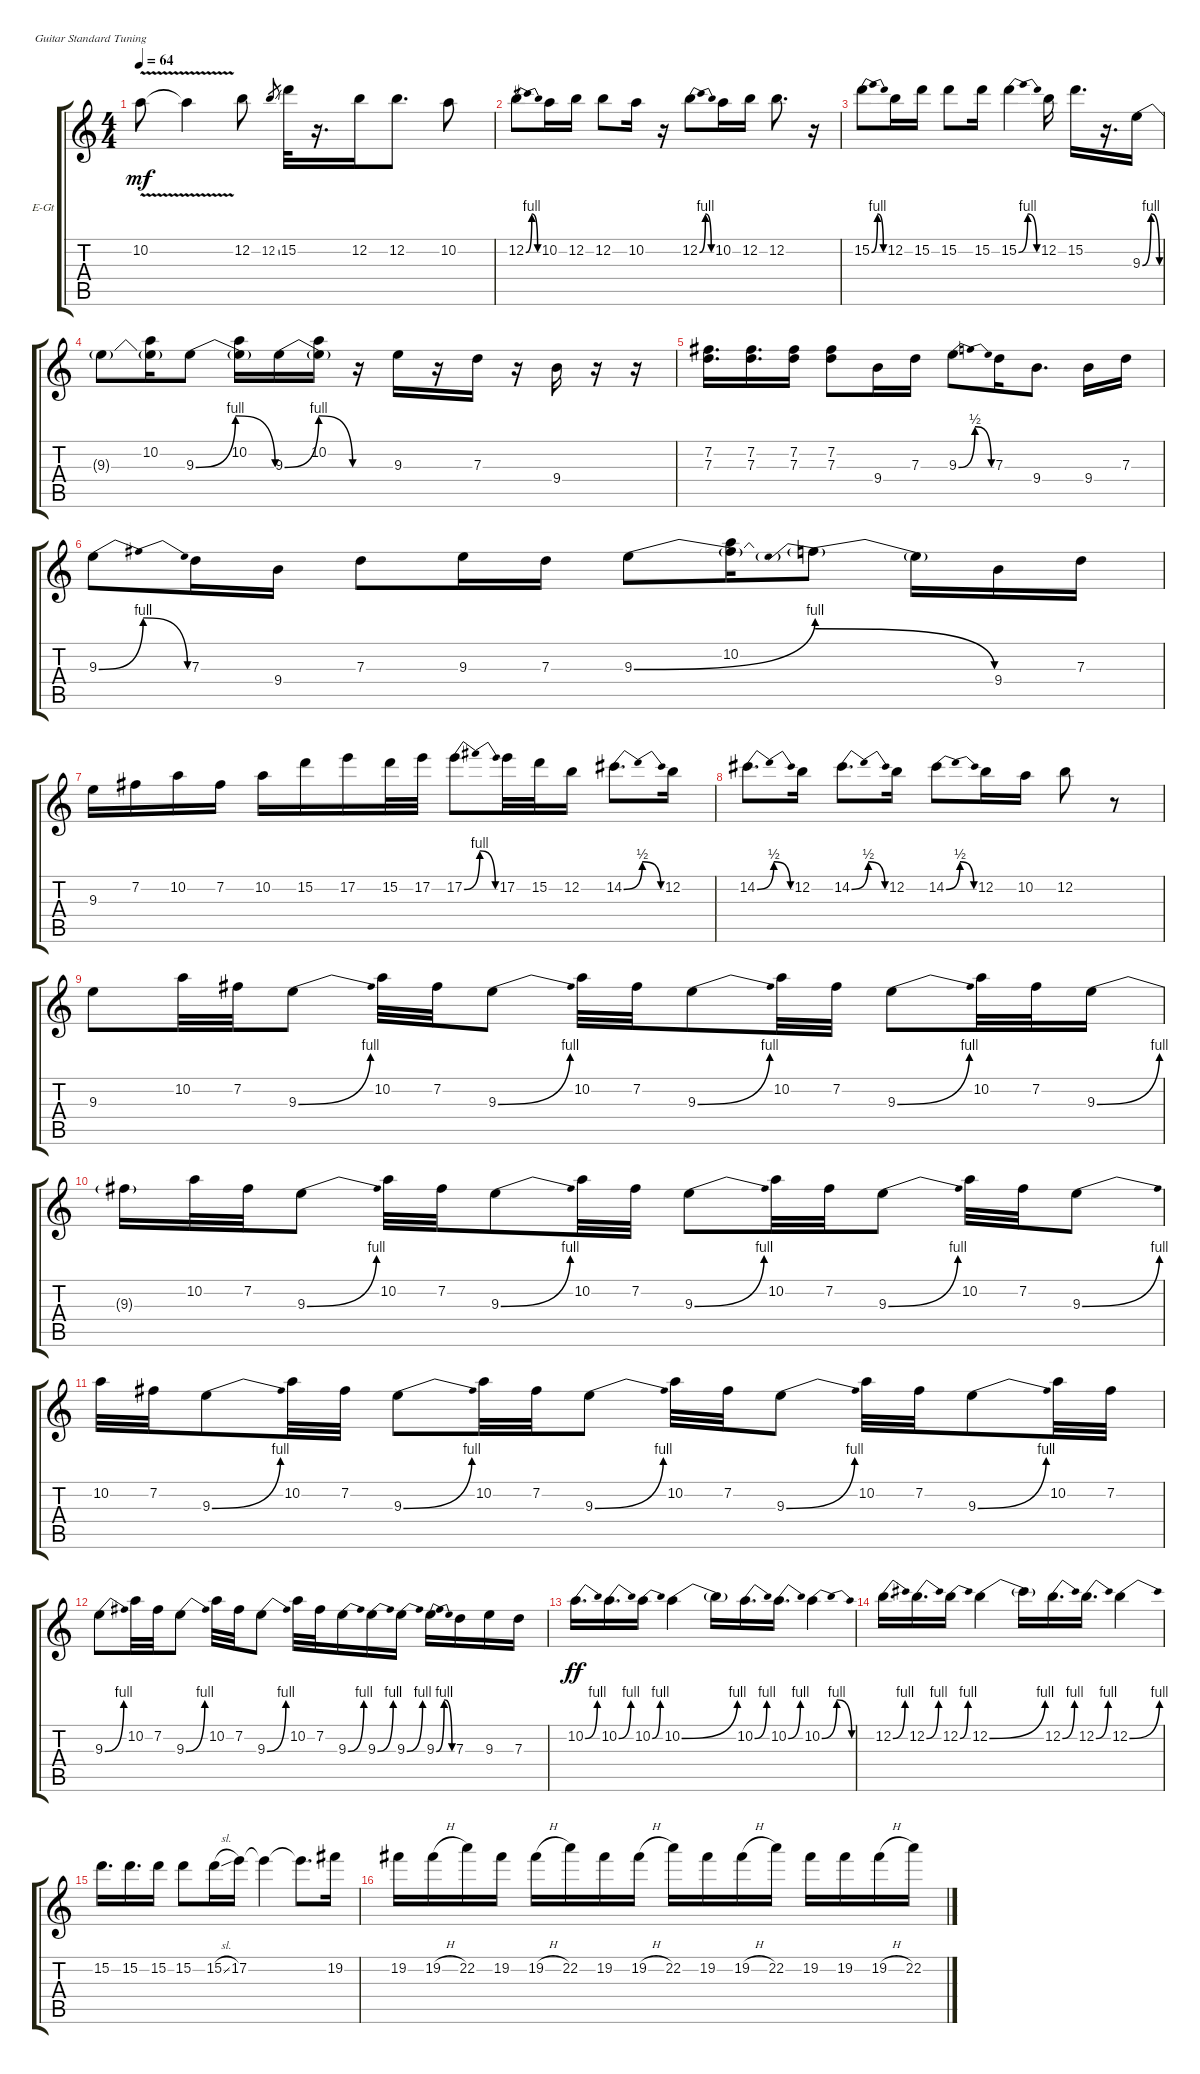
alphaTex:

\defaultSystemsLayout 4
\bracketExtendMode groupsimilarinstruments
\firstSystemTrackNameOrientation horizontal
\otherSystemsTrackNameOrientation horizontal
\track ("Solo Guitar" "E-Gt") {instrument overdrivenguitar}
\staff {score tabs}
\tuning (E4 B3 G3 D3 A2 E2)
\ts (4 4)
\tempo 64
\clef g2
\ks c
10.2{v}.8{dy mf} 10.2{v t}.4 12.2.8 12.2{ss}.8{gr} 15.2.32 r.16{d} 12.2.16 12.2.8{d} 10.2.8 |
12.2{be (bendrelease 0 0 10.2 4 20.4 4 30 0)}.8 10.2.16 12.2.16 12.2.8 10.2.16 r.16 12.2{be (bendrelease 0 0 10.2 4 20.4 4 30 0)}.8 10.2.16 12.2.16 12.2.8{d} r.16 |
15.2{be (bendrelease 0 0 19.8 4 20.4 4 30 0)}.8 12.2.16 15.2.16 15.2.8 15.2.16 15.2{be (bendrelease 0 0 6.6 4 29.4 4 30 0)}.4 12.2.16 15.2.16{d} r.16{d} 9.3{be (bendrelease 0 0 9.6 4 27 4 30 0)}.16 |
9.3{t}.8 (10.2 9.3{t}).16 9.3{be (bendrelease 0 0 9.6 4 25.8 4 30 0)}.8 (10.2 9.3{t}).16 9.3{be (bendrelease 0 0 10.2 4 27 4 30 0)}.16 (10.2 9.3{t}).16 r.16 9.3.16 r.16 7.3.16 r.16 9.4.16 r.16 r.16 |
(7.3 7.2).16{d} (7.2 7.3).16{d} (7.3 7.2).16 (7.3 7.2).8 9.4.16 7.3.16 9.3{be (bendrelease 0 0 10.2 2 20.4 2 30 0)}.8 7.3.16 9.4.8{d} 9.4.16 7.3.16 |
9.3{be (bendrelease 0 0 10.2 4 20.4 4 30 0)}.8 7.3.16 9.4.16 7.3.8 9.3.16 7.3.16 9.3{be (bend 0 0 6 4)}.8 (10.2 9.3{t}).16 9.3{be (prebendrelease 0 2 15 0) t}.8 9.3{t}.16 9.4.16 7.3.16 |
9.3.16 7.2.16 10.2.16 7.2.16 10.2.16 15.2.16 17.2.16 15.2.32 17.2.32 17.2{be (bendrelease 0 0 10.2 4 20.4 4 30 0)}.8 17.2.32 15.2.32 12.2.16 14.2{be (bendrelease 0 0 10.799999999999999 2 20.4 2 30 0)}.8{d} 12.2.16 |
14.2{be (bendrelease 0 0 10.2 2 20.4 2 30 0)}.8{d} 12.2.16 14.2{be (bendrelease 0 0 9.6 2 20.4 2 30 0)}.8{d} 12.2.16 14.2{be (bendrelease 0 0 10.2 2 20.4 2 30 0)}.8 12.2.16 10.2.16 12.2.8 r.8 |
9.3.8 10.2.32 7.2.32 9.3{be (bend 0 0 7.8 4)}.8 10.2.32 7.2.32 9.3{be (bend 0 0 7.8 4)}.8 10.2.32 7.2.32 9.3{be (bend 0 0 7.8 4)}.8 10.2.32 7.2.32 9.3{be (bend 0 0 7.8 4)}.8 10.2.32 7.2.32 9.3{be (bend 0 0 5.3999999999999995 4)}.16 |
9.3{t}.16 10.2.32 7.2.32 9.3{be (bend 0 0 7.8 4)}.8 10.2.32 7.2.32 9.3{be (bend 0 0 7.8 4)}.8 10.2.32 7.2.32 9.3{be (bend 0 0 7.8 4)}.8 10.2.32 7.2.32 9.3{be (bend 0 0 7.8 4)}.8 10.2.32 7.2.32 9.3{be (bend 0 0 7.8 4)}.8 |
10.2.32 7.2.32 9.3{be (bend 0 0 7.8 4)}.8 10.2.32 7.2.32 9.3{be (bend 0 0 7.8 4)}.8 10.2.32 7.2.32 9.3{be (bend 0 0 7.8 4)}.8 10.2.32 7.2.32 9.3{be (bend 0 0 7.8 4)}.8 10.2.32 7.2.32 9.3{be (bend 0 0 5.3999999999999995 4)}.8 10.2.32 7.2.32 |
9.3{be (bend 0 0 1.7999999999999998 4)}.8 10.2.32 7.2.32 9.3{be (bend 0 0 7.8 4)}.8 10.2.32 7.2.32 9.3{be (bend 0 0 7.8 4)}.8 10.2.32 7.2.32 9.3{be (bend 0 0 0.6 4)}.16 9.3{be (bend 0 0 0.6 4)}.16 9.3{be (bend 0 0 0.6 4)}.16 9.3{be (bendrelease 0 0 10.2 4 20.4 4 30 0)}.16 7.3.16 9.3.16 7.3.16 |
10.2{be (bend 0 0 0.6 4)}.16{d dy ff} 10.2{be (bend 0 0 0.6 4)}.16{d} 10.2{be (bend 0 0 0.6 4)}.16 10.2{be (bend 0 0 0.6 4)}.4 10.2{t}.16 10.2{be (bend 0 0 0.6 4)}.16{d} 10.2{be (bend 0 0 0.6 4)}.16{d} 10.2{be (bendrelease 0 0 0.6 4 28.799999999999997 4 30 0)}.4 |
12.2{be (bend 0 0 0.6 4)}.16{d} 12.2{be (bend 0 0 0.6 4)}.16{d} 12.2{be (bend 0 0 0.6 4)}.16 12.2{be (bend 0 0 0.6 4)}.4 12.2{t}.16 12.2{be (bend 0 0 0.6 4)}.16{d} 12.2{be (bend 0 0 0.6 4)}.16{d} 12.2{be (bend 0 0 0.6 4)}.4 |
15.2.16{d} 15.2.16{d} 15.2.16 15.2.8 15.2{sl}.16 17.2.16 17.2{t}.4 17.2{t}.8{d} 19.2.16 |
19.2.16 19.2{h}.16 22.2.16 19.2.16 19.2{h}.16 22.2.16 19.2.16 19.2{h}.16 22.2.16 19.2.16 19.2{h}.16 22.2.16 19.2.16 19.2.16 19.2{h}.16 22.2.16
